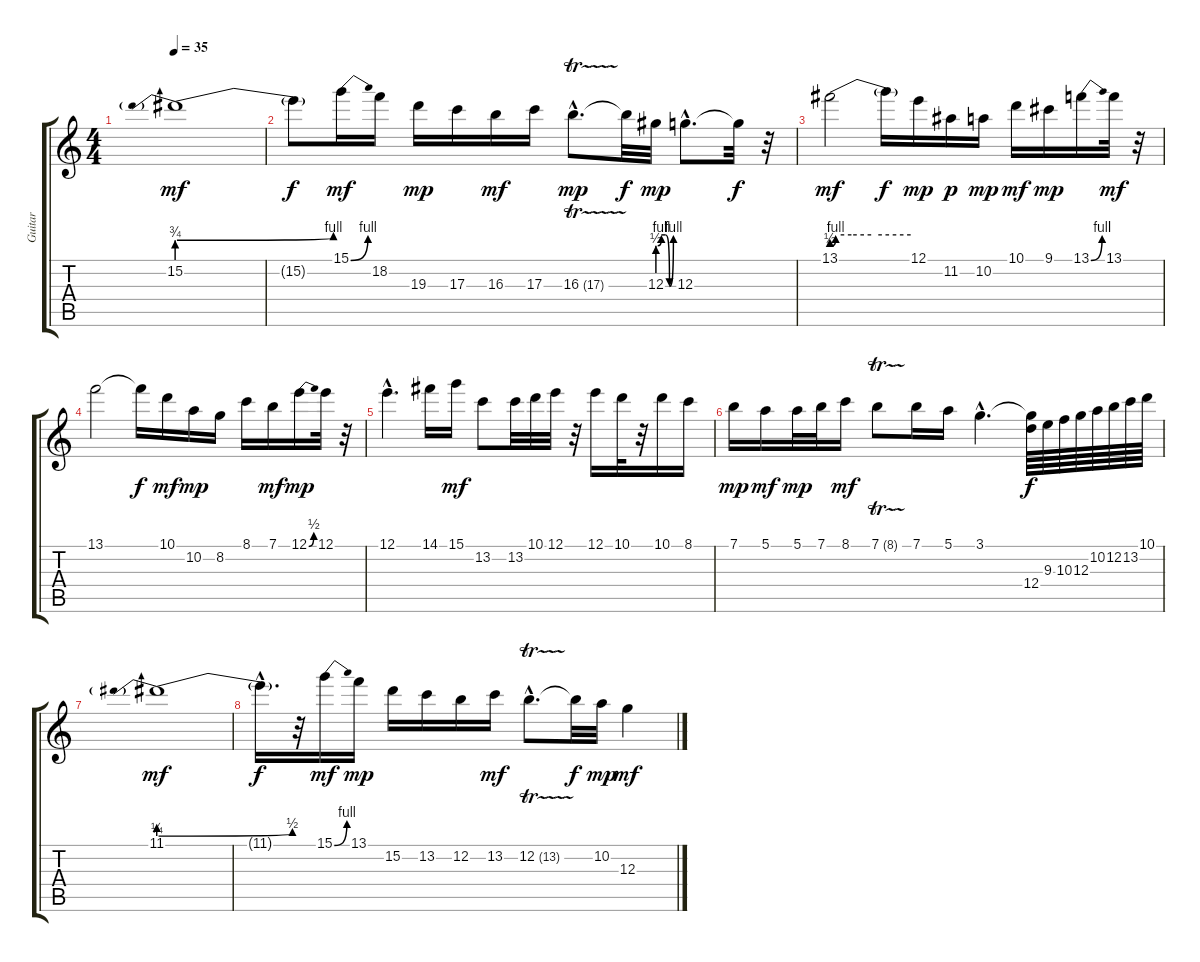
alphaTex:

\track ("Guitar" "Guitar") {instrument distortionguitar}
\staff {score tabs}
\tuning (E4 B3 G3 D3 A2 E2) {hide}
\ts (4 4)
\tempo 35
\clef g2
\ks c
15.2{be (prebendbend 0 3 60 4)}.1{dy mf instrument distortionguitar} |
15.2{t}.8{dy f} 15.1{be (bend 0 0 60 4)}.16{dy mf} 18.2.16 19.3.16{dy mp} 17.3.16 16.3.16{dy mf} 17.3.16 16.3{tr (17 64) hac}.8{d dy mp} 16.3{t}.32{dy f} 12.3{be (custom 0 2 14 4 30 4 45 0 60 4)}.32{dy mp} 12.3{hac}.8{d} 12.3{t}.32{dy f} r.32 |
13.1{be (custom 0 2 3 4 15 4 30 4 60 4)}.2{dy mf} 13.1{t}.16{dy f} 12.1.16{dy mp} 11.2.16{dy p} 10.2.16{dy mp} 10.1.16{dy mf} 9.1.16{dy mp} 13.1{be (bend 0 0 60 4)}.16 13.1.32{dy mf} r.32 |
13.1.2 13.1{t}.16{dy f} 10.1.16{dy mf} 10.2.16{dy mp} 8.2.16 8.1.16 7.1.16{dy mf} 12.1{be (bend 0 0 60 2)}.16{dy mp} 12.1.32 r.32 |
12.1{hac}.4{d} 14.1.16 15.1.16{dy mf} 13.2.8 13.2.32 10.1.32 12.1.32 r.32 12.1.16 10.1.32 r.32 10.1.16 8.1.16 |
7.1.16{dy mp} 5.1.16{dy mf} 5.1.32{dy mp} 7.1.32 8.1.16{dy mf} 7.1{tr (8 64)}.8 7.1.16 5.1.16 3.1{hac}.4{d} (3.1{t} 12.4).64{dy f} 9.3.64 10.3.64 12.3.64 10.2.64 12.2.64 13.2.64 10.1.64 |
11.1{be (prebendbend 0 1 60 2)}.1{dy mf} |
11.1{hac t}.16{d dy f} r.32 15.1{be (bend 0 0 60 4)}.16{dy mf} 13.1.16{dy mp} 15.2.16 13.2.16 12.2.16 13.2.16{dy mf} 12.2{tr (13 64) hac}.8{d} 12.2{t}.32{dy f} 10.2.32{dy mp} 12.3.4{dy mf}
